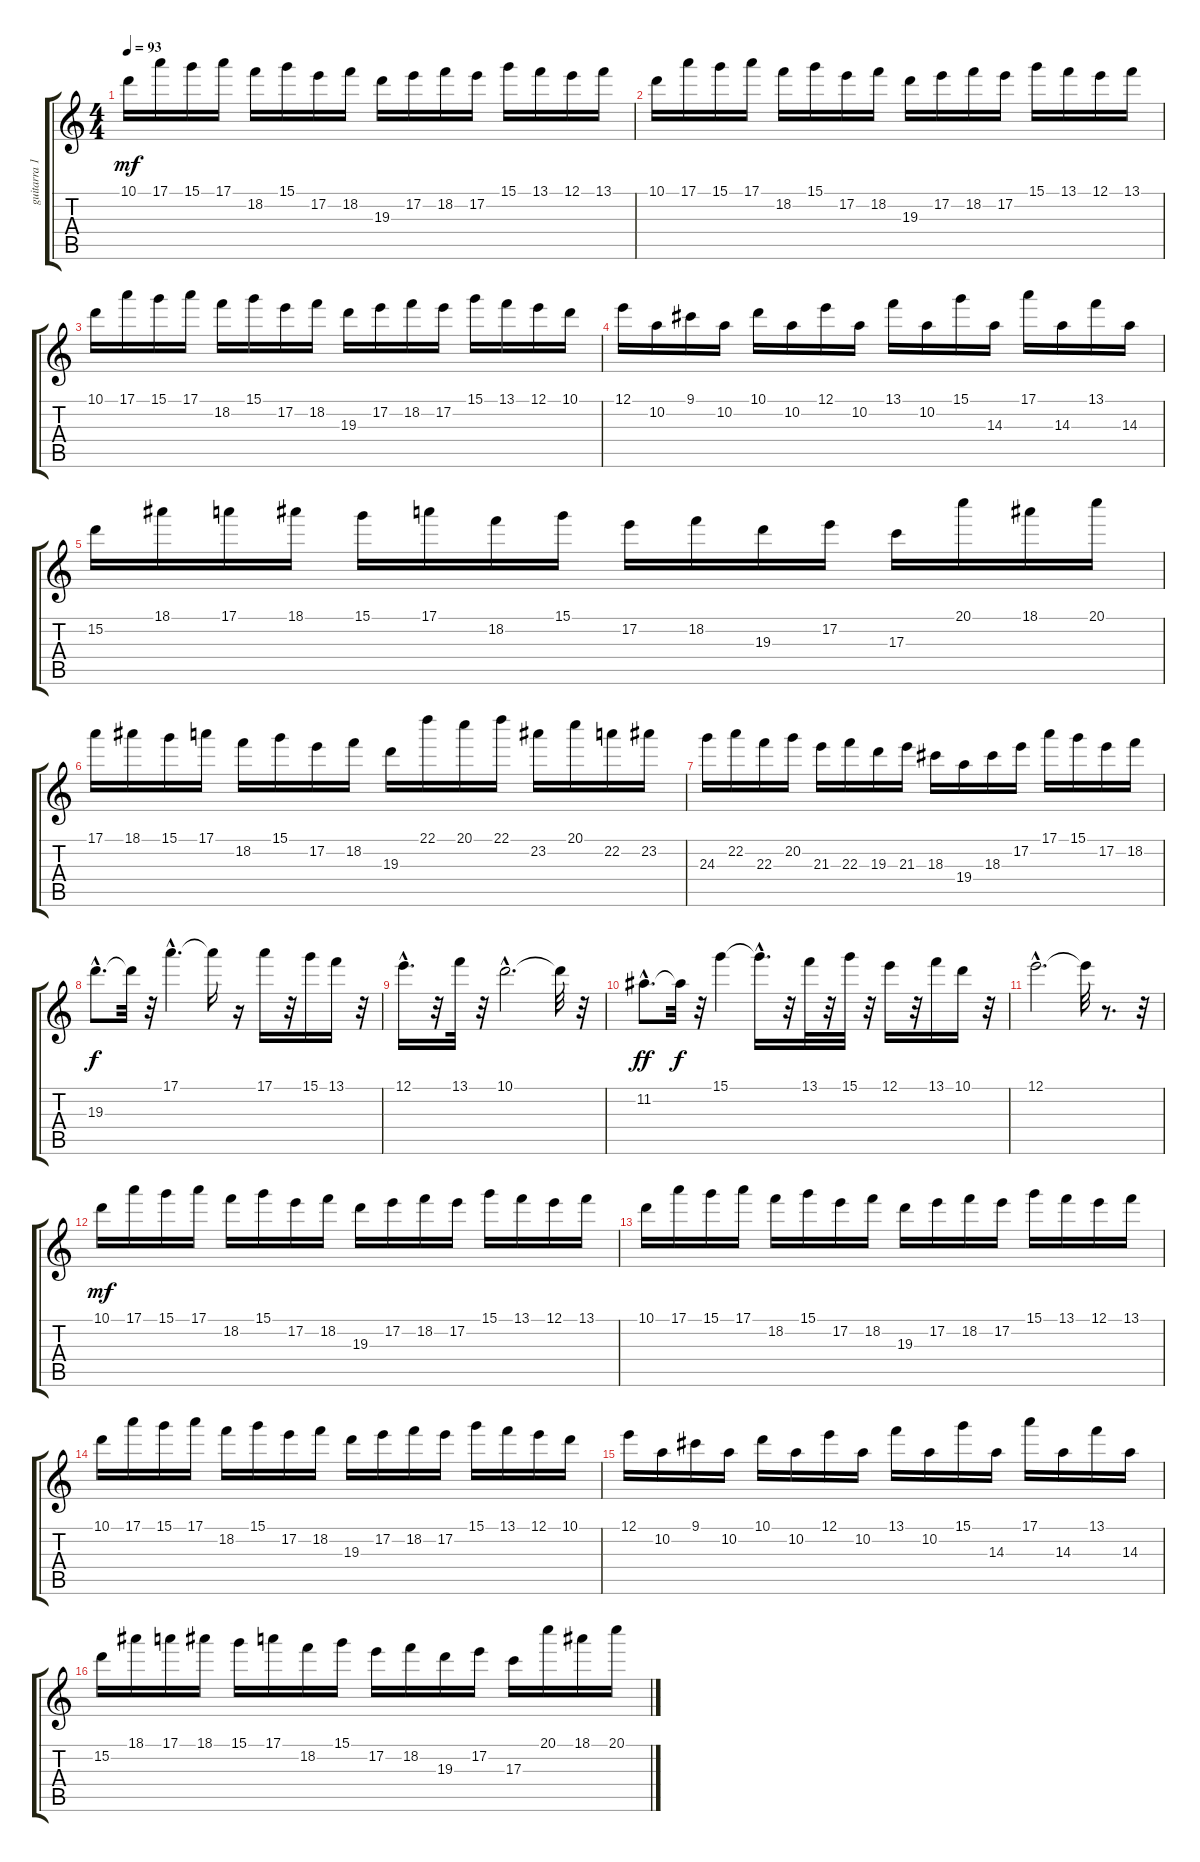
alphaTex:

\track ("guitarra 1" "guitarra 1") {instrument overdrivenguitar}
\staff {score tabs}
\tuning (E4 B3 G3 D3 A2 E2) {hide}
\ts (4 4)
\tempo 93
\clef g2
\ks c
10.1.16{dy mf} 17.1.16 15.1.16 17.1.16 18.2.16 15.1.16 17.2.16 18.2.16 19.3.16 17.2.16 18.2.16 17.2.16 15.1.16 13.1.16 12.1.16 13.1.16 |
10.1.16 17.1.16 15.1.16 17.1.16 18.2.16 15.1.16 17.2.16 18.2.16 19.3.16 17.2.16 18.2.16 17.2.16 15.1.16 13.1.16 12.1.16 13.1.16 |
10.1.16 17.1.16 15.1.16 17.1.16 18.2.16 15.1.16 17.2.16 18.2.16 19.3.16 17.2.16 18.2.16 17.2.16 15.1.16 13.1.16 12.1.16 10.1.16 |
12.1.16 10.2.16 9.1.16 10.2.16 10.1.16 10.2.16 12.1.16 10.2.16 13.1.16 10.2.16 15.1.16 14.3.16 17.1.16 14.3.16 13.1.16 14.3.16 |
15.2.16 18.1.16 17.1.16 18.1.16 15.1.16 17.1.16 18.2.16 15.1.16 17.2.16 18.2.16 19.3.16 17.2.16 17.3.16 20.1.16 18.1.16 20.1.16 |
17.1.16 18.1.16 15.1.16 17.1.16 18.2.16 15.1.16 17.2.16 18.2.16 19.3.16 22.1.16 20.1.16 22.1.16 23.2.16 20.1.16 22.2.16 23.2.16 |
24.3.16 22.2.16 22.3.16 20.2.16 21.3.16 22.3.16 19.3.16 21.3.16 18.3.16 19.4.16 18.3.16 17.2.16 17.1.16 15.1.16 17.2.16 18.2.16 |
19.3{hac}.8{d dy f instrument stringensemble1} 19.3{t}.32 r.32 17.1{hac}.4{d} 17.1{t}.16 r.16 17.1.16 r.32 15.1.16 13.1.16 r.32 |
12.1{hac}.16{d} r.32 13.1.32 r.32 10.1{hac}.2{d} 10.1{t}.32 r.32 |
11.2{hac}.8{d dy ff} 11.2{t}.32{dy f} r.32 15.1.4 15.1{hac t}.16{d} r.32 13.1.32 r.32 15.1.32 r.32 12.1.16 r.32 13.1.16 10.1.16 r.32 |
12.1{hac}.2{d} 12.1{t}.32 r.8{d} r.32 |
10.1.16{dy mf} 17.1.16 15.1.16 17.1.16 18.2.16 15.1.16 17.2.16 18.2.16 19.3.16 17.2.16 18.2.16 17.2.16 15.1.16 13.1.16 12.1.16 13.1.16 |
10.1.16 17.1.16 15.1.16 17.1.16 18.2.16 15.1.16 17.2.16 18.2.16 19.3.16 17.2.16 18.2.16 17.2.16 15.1.16 13.1.16 12.1.16 13.1.16 |
10.1.16 17.1.16 15.1.16 17.1.16 18.2.16 15.1.16 17.2.16 18.2.16 19.3.16 17.2.16 18.2.16 17.2.16 15.1.16 13.1.16 12.1.16 10.1.16 |
12.1.16 10.2.16 9.1.16 10.2.16 10.1.16 10.2.16 12.1.16 10.2.16 13.1.16 10.2.16 15.1.16 14.3.16 17.1.16 14.3.16 13.1.16 14.3.16 |
15.2.16 18.1.16 17.1.16 18.1.16 15.1.16 17.1.16 18.2.16 15.1.16 17.2.16 18.2.16 19.3.16 17.2.16 17.3.16 20.1.16 18.1.16 20.1.16
